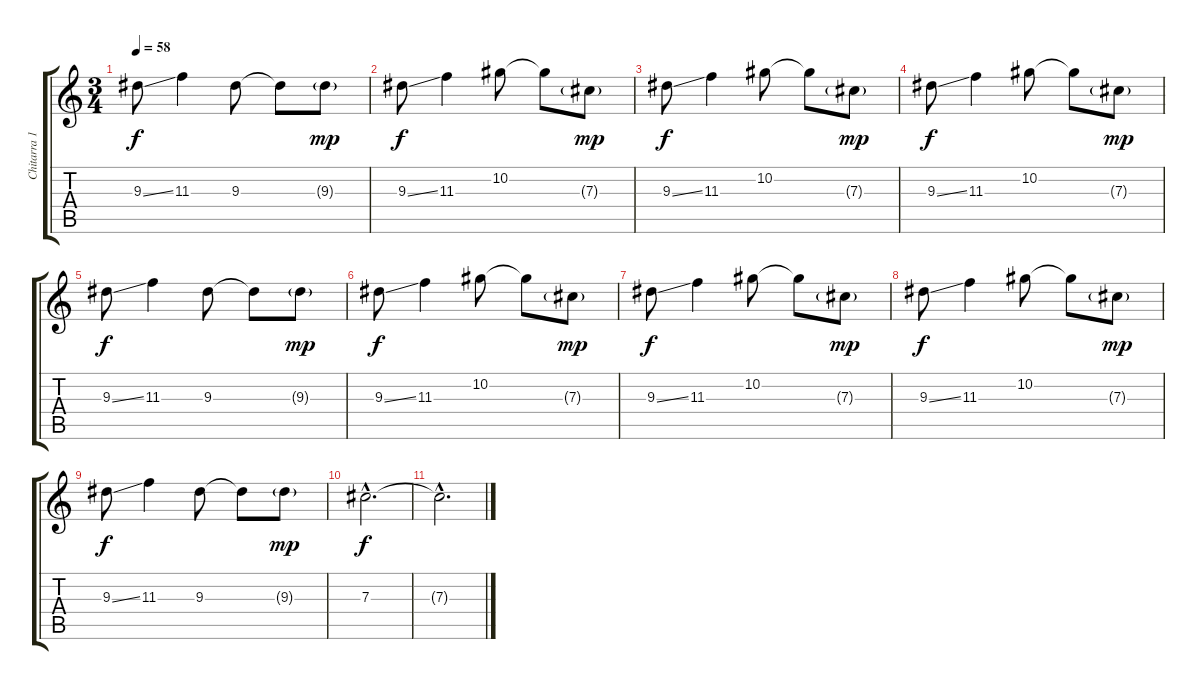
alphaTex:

\track ("Chitarra 1" "Chitarra 1") {instrument electricguitarjazz}
\staff {score tabs}
\tuning (Eb4 Bb3 Gb3 Db3 Ab2 Eb2) {hide}
\ts (3 4)
\tempo 58
\clef g2
\ks c
9.3{ss}.8{dy f} 11.3.4 9.3.8 9.3{t}.8 9.3{g}.8{dy mp} |
9.3{ss}.8{dy f} 11.3.4 10.2.8 10.2{t}.8 7.3{g}.8{dy mp} |
9.3{ss}.8{dy f} 11.3.4 10.2.8 10.2{t}.8 7.3{g}.8{dy mp} |
9.3{ss}.8{dy f} 11.3.4 10.2.8 10.2{t}.8 7.3{g}.8{dy mp} |
9.3{ss}.8{dy f} 11.3.4 9.3.8 9.3{t}.8 9.3{g}.8{dy mp} |
9.3{ss}.8{dy f} 11.3.4 10.2.8 10.2{t}.8 7.3{g}.8{dy mp} |
9.3{ss}.8{dy f} 11.3.4 10.2.8 10.2{t}.8 7.3{g}.8{dy mp} |
9.3{ss}.8{dy f} 11.3.4 10.2.8 10.2{t}.8 7.3{g}.8{dy mp} |
9.3{ss}.8{dy f} 11.3.4 9.3.8 9.3{t}.8 9.3{g}.8{dy mp} |
7.3{hac}.2{d dy f} |
7.3{hac t}.2{d}
